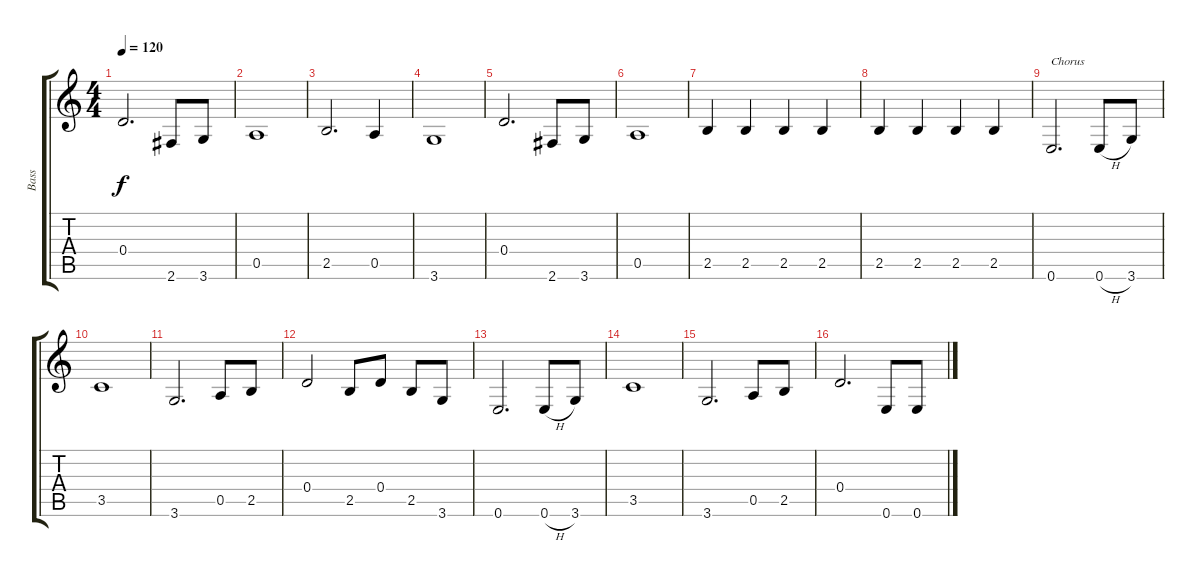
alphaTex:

\track ("Bass" "Bass") {instrument electricbasspick}
\staff {score tabs}
\tuning (E4 B3 G3 D3 A2 E2) {hide}
\ts (4 4)
\tempo 120
\clef g2
\ks c
0.4.2{d dy f} 2.6.8 3.6.8 |
0.5.1 |
2.5.2{d} 0.5.4 |
3.6.1 |
0.4.2{d} 2.6.8 3.6.8 |
0.5.1 |
2.5.4 2.5.4 2.5.4 2.5.4 |
2.5.4 2.5.4 2.5.4 2.5.4 |
0.6.2{d txt "Chorus"} 0.6{h}.8 3.6.8 |
3.5.1 |
3.6.2{d} 0.5.8 2.5.8 |
0.4.2 2.5.8 0.4.8 2.5.8 3.6.8 |
0.6.2{d} 0.6{h}.8 3.6.8 |
3.5.1 |
3.6.2{d} 0.5.8 2.5.8 |
0.4.2{d} 0.6.8 0.6.8
